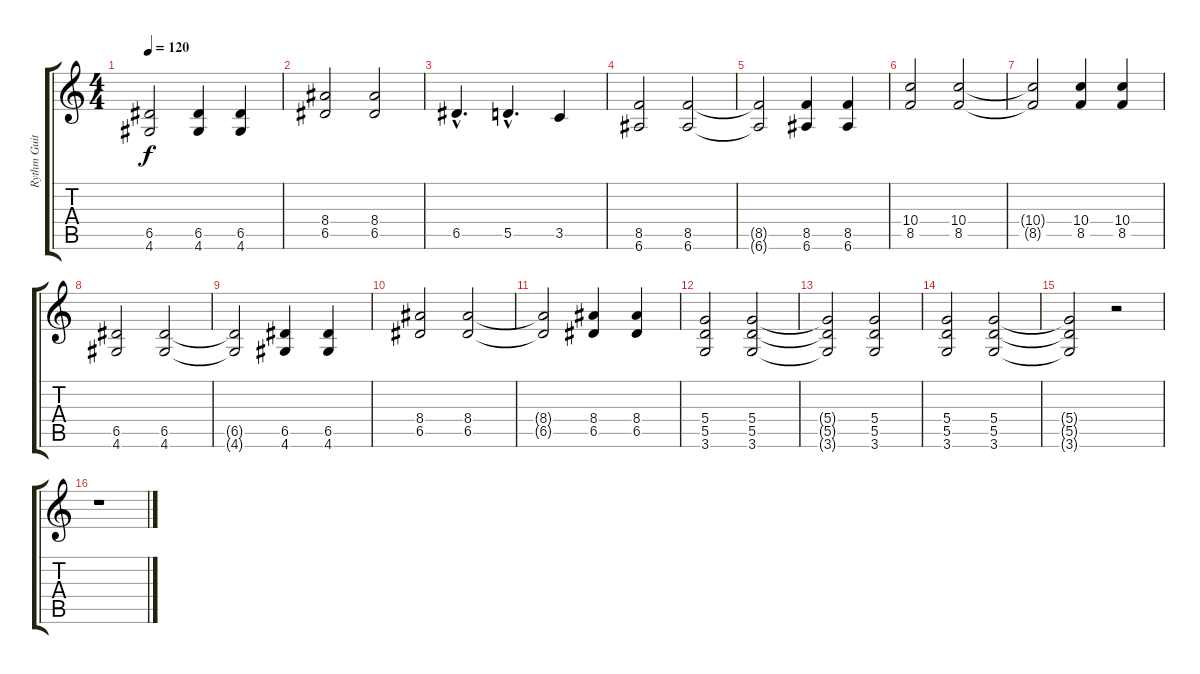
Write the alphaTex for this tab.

\track ("Rythm Guitar" "Rythm Guit") {instrument distortionguitar}
\staff {score tabs}
\tuning (E4 B3 G3 D3 A2 E2) {hide}
\ts (4 4)
\tempo 120
\clef g2
\ks c
(6.5{t} 4.6{t}).2{dy f} (6.5 4.6).4 (6.5 4.6).4 |
(8.4 6.5).2 (8.4 6.5).2 |
6.5{hac}.4{d} 5.5{hac}.4{d} 3.5.4 |
(8.5 6.6).2 (8.5 6.6).2 |
(8.5{t} 6.6{t}).2 (8.5 6.6).4 (8.5 6.6).4 |
(10.4 8.5).2 (10.4 8.5).2 |
(10.4{t} 8.5{t}).2 (10.4 8.5).4 (10.4 8.5).4 |
(6.5 4.6).2 (6.5 4.6).2 |
(6.5{t} 4.6{t}).2 (6.5 4.6).4 (6.5 4.6).4 |
(8.4 6.5).2 (8.4 6.5).2 |
(8.4{t} 6.5{t}).2 (8.4 6.5).4 (8.4 6.5).4 |
(5.4 5.5 3.6).2 (5.4 5.5 3.6).2 |
(5.4{t} 5.5{t} 3.6{t}).2 (5.4 5.5 3.6).2 |
(5.4 5.5 3.6).2 (5.4 5.5 3.6).2 |
(5.4{t} 5.5{t} 3.6{t}).2 r.2 |
r.1
